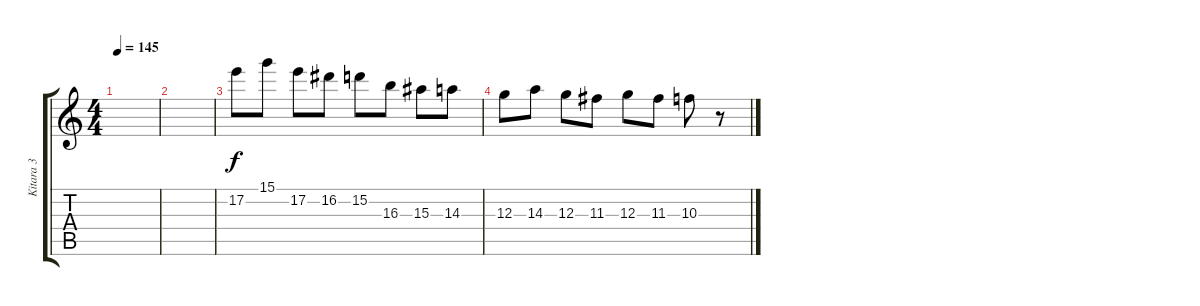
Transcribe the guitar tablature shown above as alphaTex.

\track ("Kitara 3" "Kitara 3") {instrument overdrivenguitar}
\staff {score tabs}
\tuning (E4 B3 G3 D3 A2 E2) {hide}
\ts (4 4)
\tempo 145
\clef g2
\ks c
|
|
17.2.8 15.1.8 17.2.8 16.2.8 15.2.8 16.3.8 15.3.8 14.3.8 |
12.3.8 14.3.8 12.3.8 11.3.8 12.3.8 11.3.8 10.3.8 r.8
